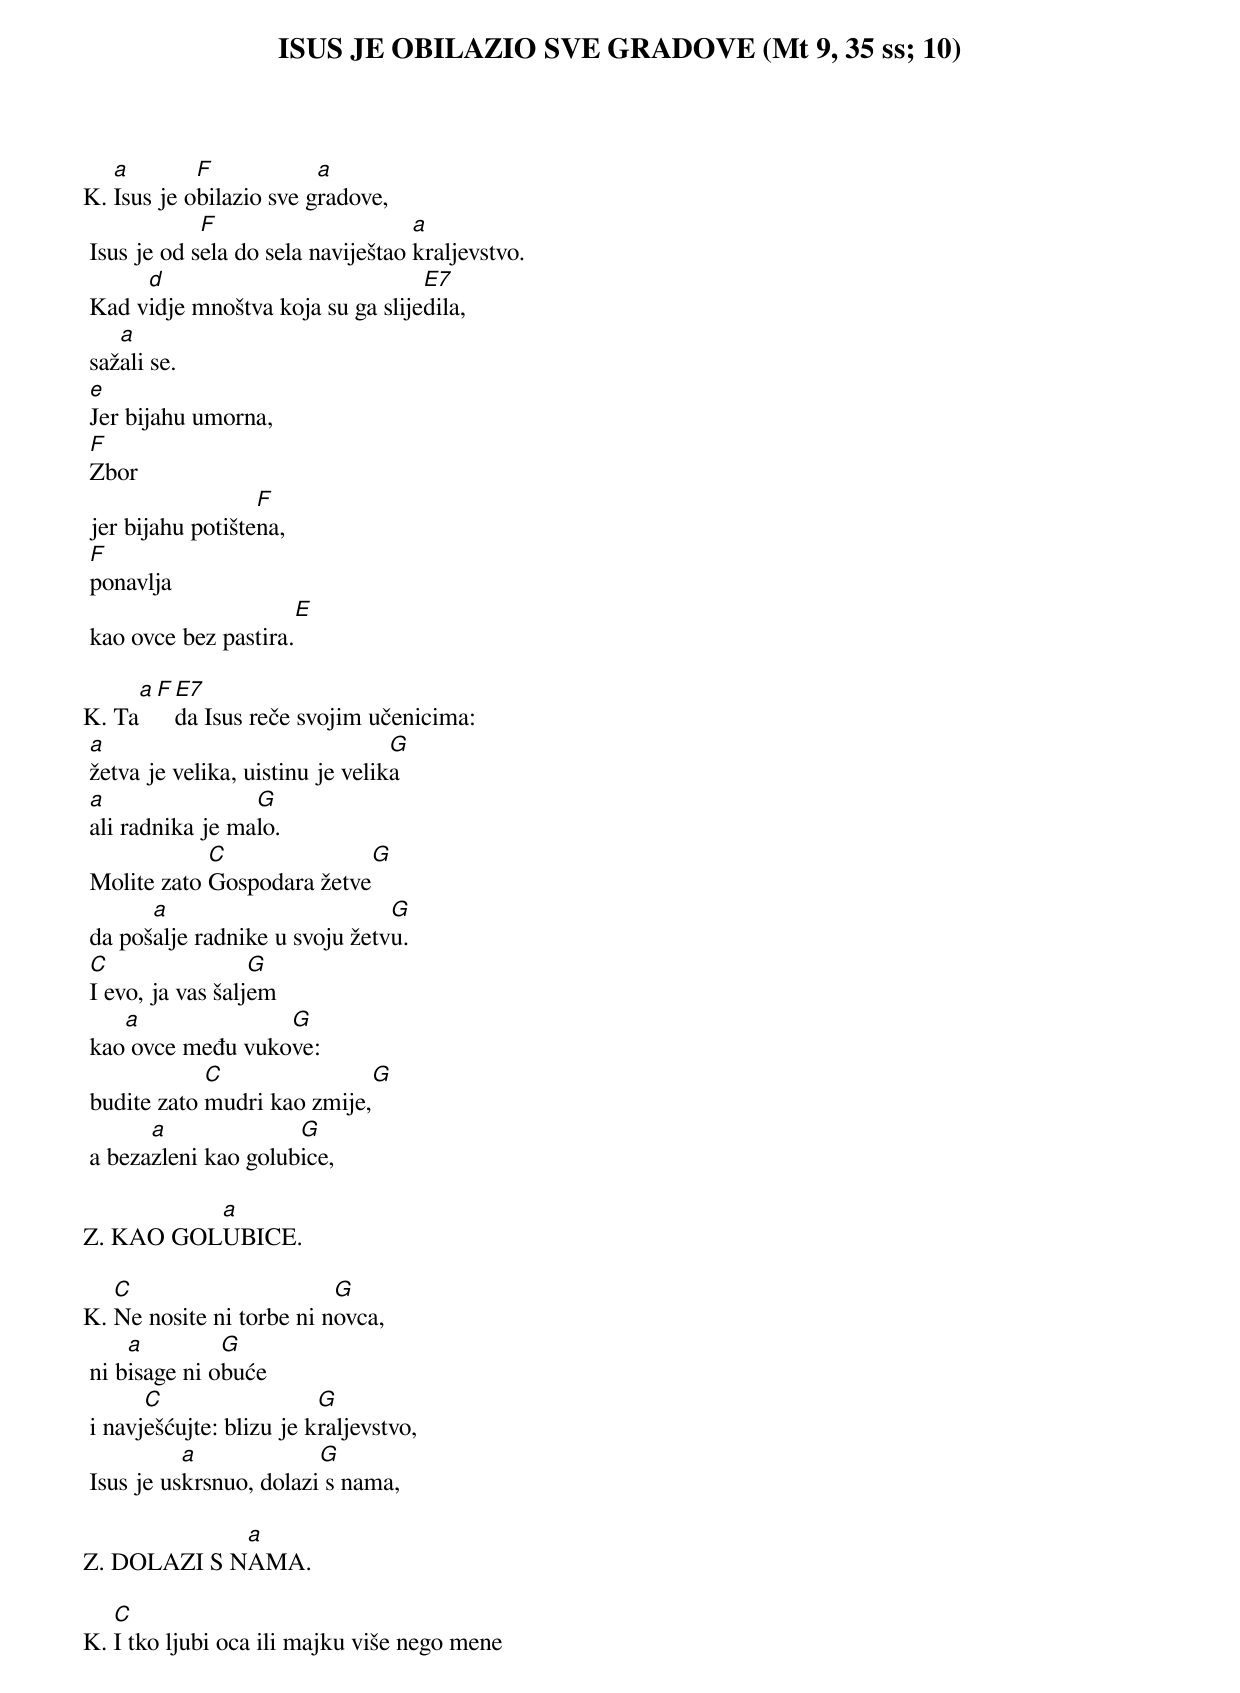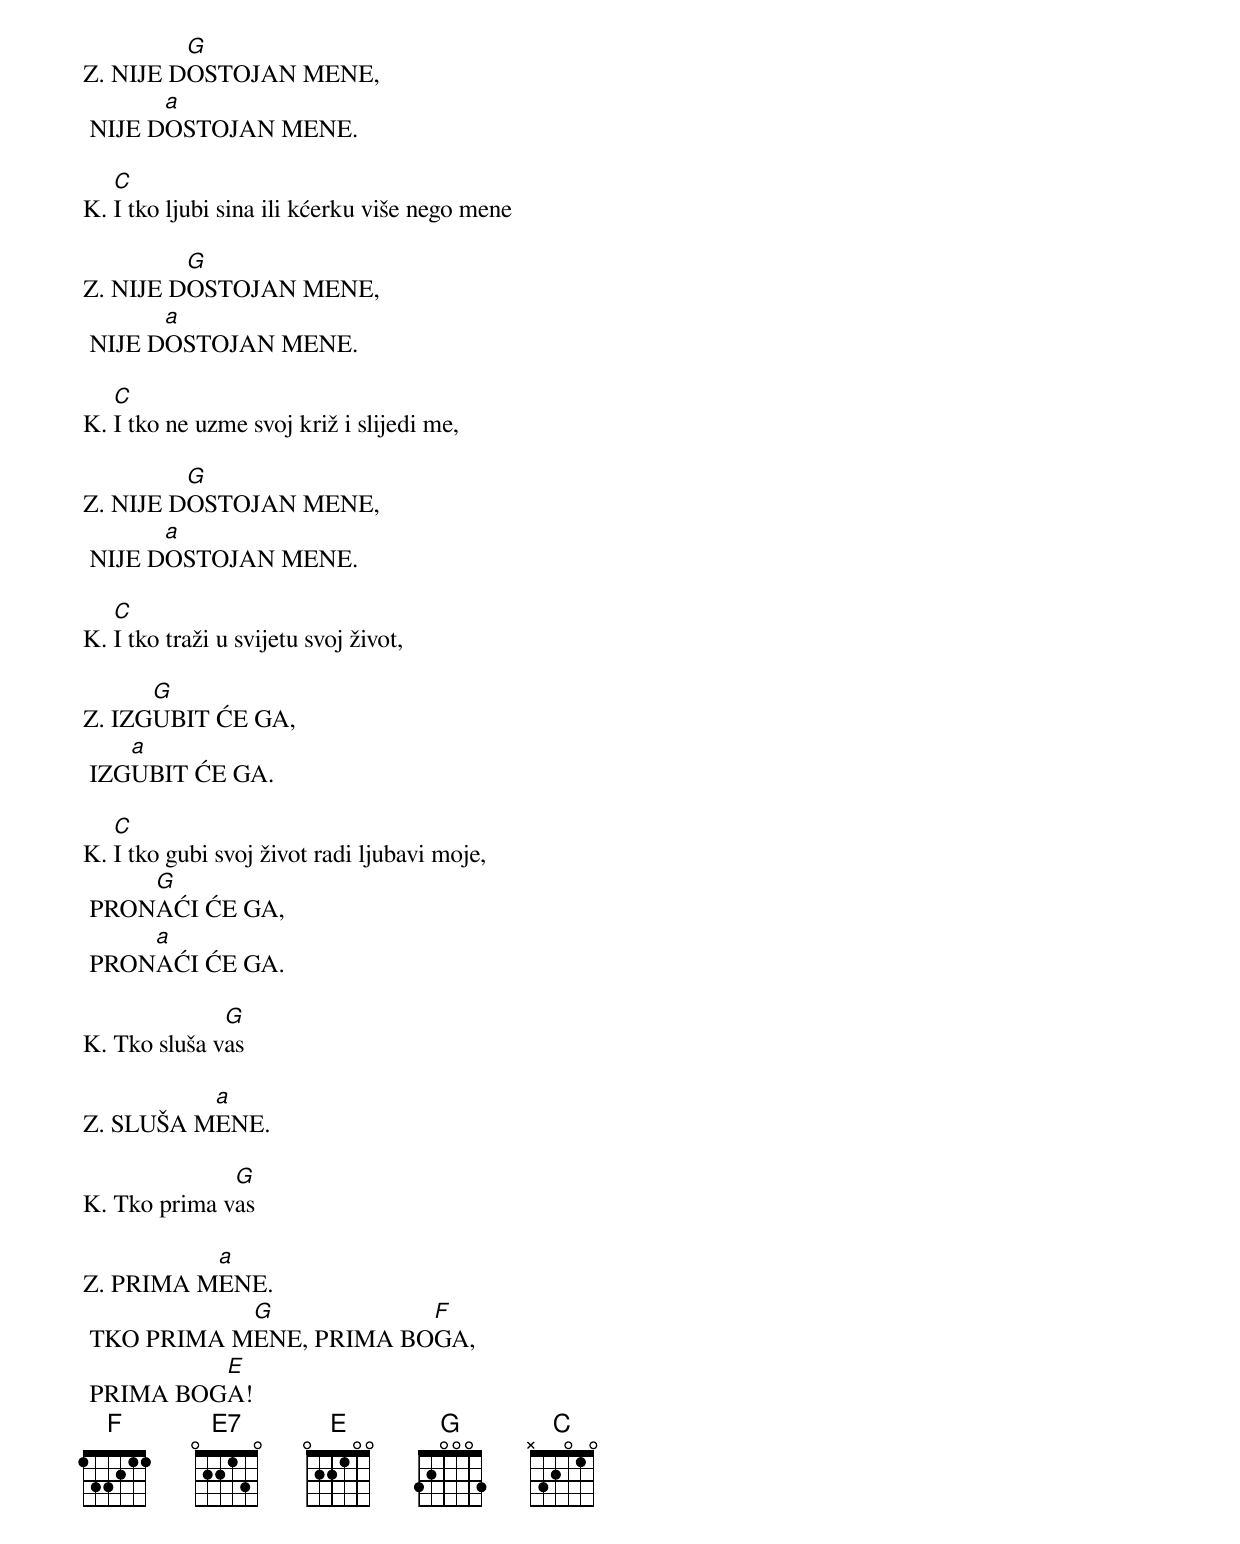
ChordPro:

{title: ISUS JE OBILAZIO SVE GRADOVE (Mt 9, 35 ss; 10)}

K.	[a]Isus je o[F]bilazio sve g[a]radove,
	Isus je od s[F]ela do sela naviještao [a]kraljevstvo.
	Kad v[d]idje mnoštva koja su ga slije[E7]dila,
	saž[a]ali se.
	[e]Jer bijahu umorna,
	[F]Zbor
	jer bijahu potište[F]na,
	[F]ponavlja
	kao ovce bez pastira.[E]

K.	Ta[a][F][E7]da Isus reče svojim učenicima:
	[a]žetva je velika, uistinu je velik[G]a
	[a]ali radnika je ma[G]lo.
	Molite zato [C]Gospodara žetve[G]
	da poš[a]alje radnike u svoju žetv[G]u.
	[C]I evo, ja vas šalj[G]em
	kao[a] ovce među vuko[G]ve:
	budite zato [C]mudri kao zmije,[G]
	a beza[a]zleni kao golub[G]ice,

Z.	KAO GOL[a]UBICE.

K.	[C]Ne nosite ni torbe ni n[G]ovca,
	ni b[a]isage ni o[G]buće
	i navj[C]ešćujte: blizu je k[G]raljevstvo,
	Isus je us[a]krsnuo, dolazi[G] s nama,

Z.	DOLAZI S N[a]AMA.

K.	[C]I tko ljubi oca ili majku više nego mene

Z.	NIJE D[G]OSTOJAN MENE,
	NIJE D[a]OSTOJAN MENE.

K.	[C]I tko ljubi sina ili kćerku više nego mene

Z.	NIJE D[G]OSTOJAN MENE,
	NIJE D[a]OSTOJAN MENE.

K.	[C]I tko ne uzme svoj križ i slijedi me,

Z.	NIJE D[G]OSTOJAN MENE,
	NIJE D[a]OSTOJAN MENE.

K.	[C]I tko traži u svijetu svoj život,

Z.	IZG[G]UBIT ĆE GA,
	IZG[a]UBIT ĆE GA.

K.	[C]I tko gubi svoj život radi ljubavi moje,
	PRON[G]AĆI ĆE GA,
	PRON[a]AĆI ĆE GA.

K.	Tko sluša v[G]as

Z.	SLUŠA M[a]ENE.

K.	Tko prima v[G]as

Z.	PRIMA M[a]ENE.
	TKO PRIMA M[G]ENE, PRIMA BO[F]GA,
	PRIMA BOG[E]A!
